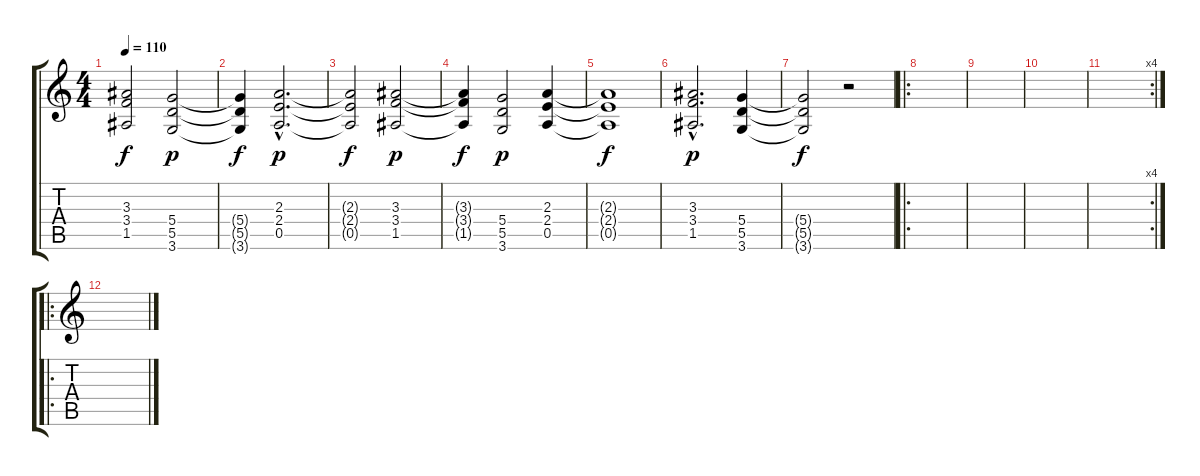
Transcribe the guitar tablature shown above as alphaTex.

\track "" {instrument distortionguitar}
\staff {score tabs}
\tuning (E4 B3 G3 D3 A2 E2) {hide}
\ts (4 4)
\tempo 110
\clef g2
\ks c
(3.3{t} 3.4{t} 1.5{t}).2{dy f} (5.4 5.5 3.6).2{dy p} |
(5.4{t} 5.5{t} 3.6{t}).4{dy f} (2.3{hac} 2.4{hac} 0.5{hac}).2{d dy p} |
(2.3{t} 2.4{t} 0.5{t}).2{dy f} (3.3 3.4 1.5).2{dy p} |
(3.3{t} 3.4{t} 1.5{t}).4{dy f} (5.4 5.5 3.6).2{dy p} (2.3 2.4 0.5).4 |
(2.3{t} 2.4{t} 0.5{t}).1{dy f} |
(3.3{hac} 3.4{hac} 1.5{hac}).2{d dy p} (5.4 5.5 3.6).4 |
(5.4{t} 5.5{t} 3.6{t}).2{dy f} r.2 |
\ro
|
|
|
\rc 4
|
\ro
